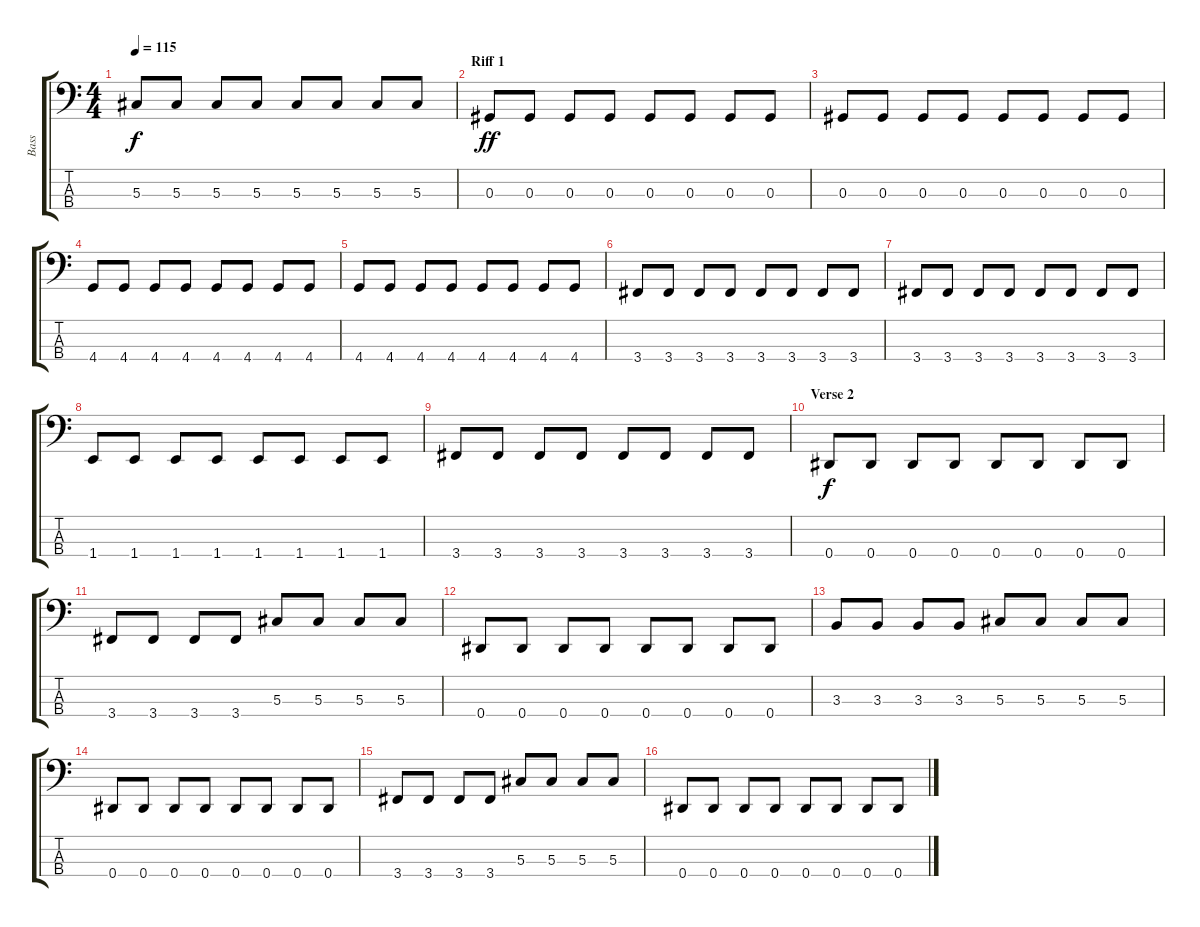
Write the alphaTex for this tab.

\track ("Bass" "Bass") {instrument electricbassfinger}
\staff {score tabs}
\tuning (Gb2 Db2 Ab1 Eb1) {hide}
\ts (4 4)
\tempo 115
\clef f4
\ks c
5.3.8{dy f} 5.3.8 5.3.8 5.3.8 5.3.8 5.3.8 5.3.8 5.3.8 |
\section ("" "Riff 1")
0.3.8{dy ff} 0.3.8 0.3.8 0.3.8 0.3.8 0.3.8 0.3.8 0.3.8 |
0.3.8 0.3.8 0.3.8 0.3.8 0.3.8 0.3.8 0.3.8 0.3.8 |
4.4.8 4.4.8 4.4.8 4.4.8 4.4.8 4.4.8 4.4.8 4.4.8 |
4.4.8 4.4.8 4.4.8 4.4.8 4.4.8 4.4.8 4.4.8 4.4.8 |
3.4.8 3.4.8 3.4.8 3.4.8 3.4.8 3.4.8 3.4.8 3.4.8 |
3.4.8 3.4.8 3.4.8 3.4.8 3.4.8 3.4.8 3.4.8 3.4.8 |
1.4.8 1.4.8 1.4.8 1.4.8 1.4.8 1.4.8 1.4.8 1.4.8 |
3.4.8 3.4.8 3.4.8 3.4.8 3.4.8 3.4.8 3.4.8 3.4.8 |
\section ("" "Verse 2")
0.4.8{dy f} 0.4.8 0.4.8 0.4.8 0.4.8 0.4.8 0.4.8 0.4.8 |
3.4.8 3.4.8 3.4.8 3.4.8 5.3.8 5.3.8 5.3.8 5.3.8 |
0.4.8 0.4.8 0.4.8 0.4.8 0.4.8 0.4.8 0.4.8 0.4.8 |
3.3.8 3.3.8 3.3.8 3.3.8 5.3.8 5.3.8 5.3.8 5.3.8 |
0.4.8 0.4.8 0.4.8 0.4.8 0.4.8 0.4.8 0.4.8 0.4.8 |
3.4.8 3.4.8 3.4.8 3.4.8 5.3.8 5.3.8 5.3.8 5.3.8 |
0.4.8 0.4.8 0.4.8 0.4.8 0.4.8 0.4.8 0.4.8 0.4.8
